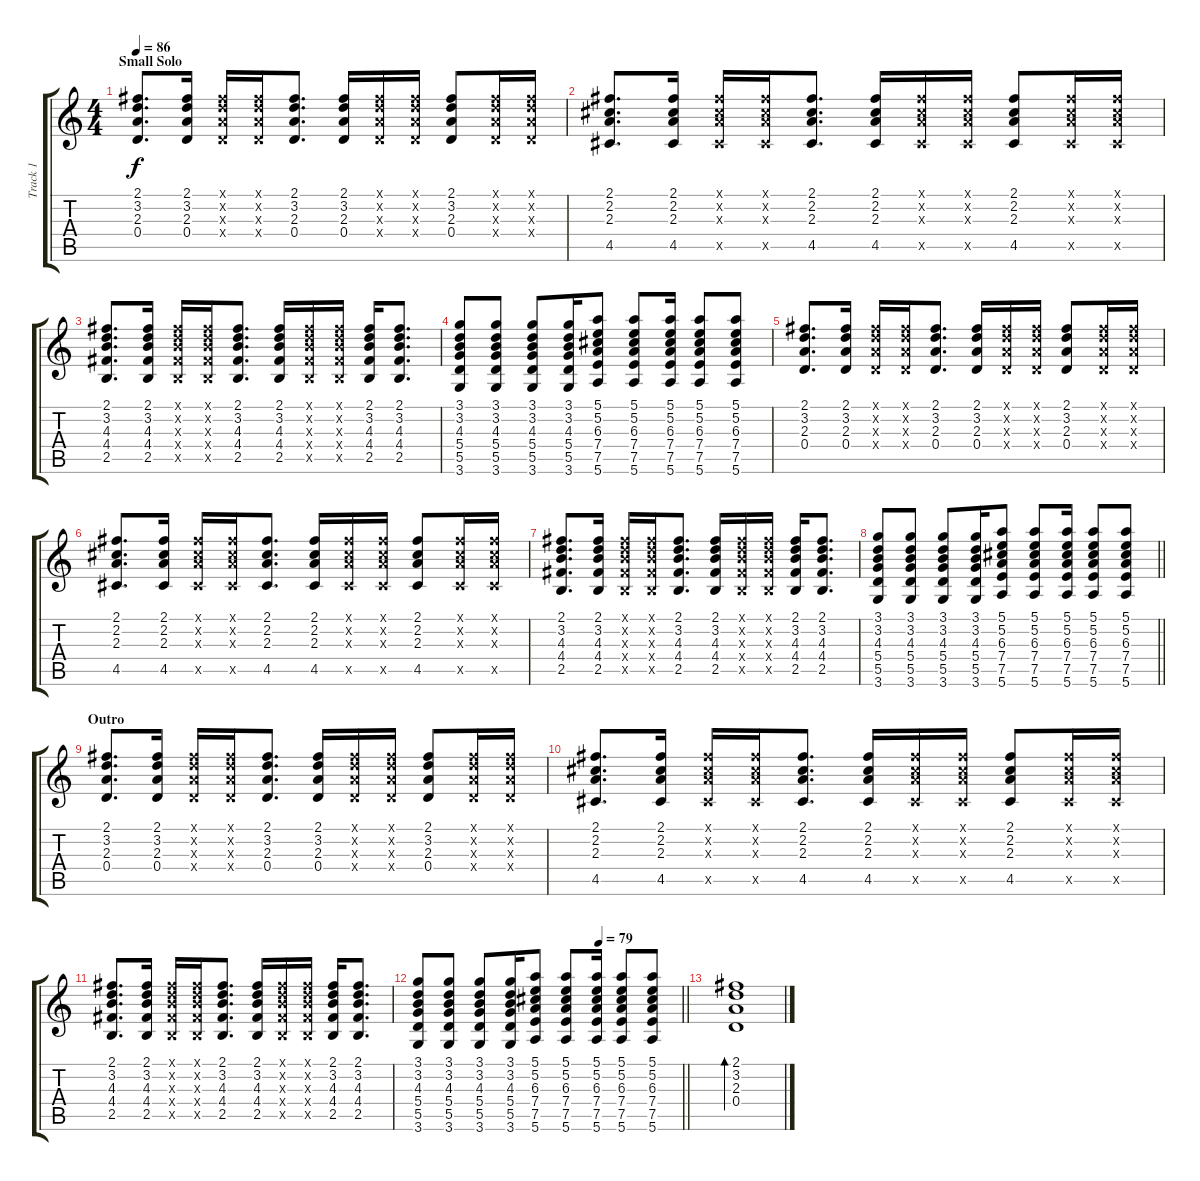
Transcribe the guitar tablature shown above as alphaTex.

\track ("Track 1" "Track 1") {instrument acousticguitarsteel}
\staff {score tabs}
\tuning (E4 B3 G3 D3 A2 E2) {hide}
\ts (4 4)
\section ("" "Small Solo")
\tempo 86
\clef g2
\ks c
(2.1 3.2 2.3 0.4).8{d dy f} (2.1 3.2 2.3 0.4).16 (2.1{x} 3.2{x} 2.3{x} 0.4{x}).16 (2.1{x} 3.2{x} 2.3{x} 0.4{x}).16 (2.1 3.2 2.3 0.4).8{d} (2.1 3.2 2.3 0.4).16 (2.1{x} 3.2{x} 2.3{x} 0.4{x}).16 (2.1{x} 3.2{x} 2.3{x} 0.4{x}).16 (2.1 3.2 2.3 0.4).8 (2.1{x} 3.2{x} 2.3{x} 0.4{x}).16 (2.1{x} 3.2{x} 2.3{x} 0.4{x}).16 |
(2.1 2.2 2.3 4.5).8{d} (2.1 2.2 2.3 4.5).16 (2.1{x} 2.2{x} 2.3{x} 4.5{x}).16 (2.1{x} 2.2{x} 2.3{x} 4.5{x}).16 (2.1 2.2 2.3 4.5).8{d} (2.1 2.2 2.3 4.5).16 (2.1{x} 2.2{x} 2.3{x} 4.5{x}).16 (2.1{x} 2.2{x} 2.3{x} 4.5{x}).16 (2.1 2.2 2.3 4.5).8 (2.1{x} 2.2{x} 2.3{x} 4.5{x}).16 (2.1{x} 2.2{x} 2.3{x} 4.5{x}).16 |
(2.1 3.2 4.3 4.4 2.5).8{d} (2.1 3.2 4.3 4.4 2.5).16 (2.1{x} 3.2{x} 4.3{x} 4.4{x} 2.5{x}).16 (2.1{x} 3.2{x} 4.3{x} 4.4{x} 2.5{x}).16 (2.1 3.2 4.3 4.4 2.5).8{d} (2.1 3.2 4.3 4.4 2.5).16 (2.1{x} 3.2{x} 4.3{x} 4.4{x} 2.5{x}).16 (2.1{x} 3.2{x} 4.3{x} 4.4{x} 2.5{x}).16 (2.1 3.2 4.3 4.4 2.5).16 (2.1 3.2 4.3 4.4 2.5).8{d} |
(3.1 3.2 4.3 5.4 5.5 3.6).8 (3.1 3.2 4.3 5.4 5.5 3.6).8 (3.1 3.2 4.3 5.4 5.5 3.6).8 (3.1 3.2 4.3 5.4 5.5 3.6).16 (5.1 5.2 6.3 7.4 7.5 5.6).8 (5.1 5.2 6.3 7.4 7.5 5.6).8 (5.1 5.2 6.3 7.4 7.5 5.6).16 (5.1 5.2 6.3 7.4 7.5 5.6).8 (5.1 5.2 6.3 7.4 7.5 5.6).8 |
(2.1 3.2 2.3 0.4).8{d} (2.1 3.2 2.3 0.4).16 (2.1{x} 3.2{x} 2.3{x} 0.4{x}).16 (2.1{x} 3.2{x} 2.3{x} 0.4{x}).16 (2.1 3.2 2.3 0.4).8{d} (2.1 3.2 2.3 0.4).16 (2.1{x} 3.2{x} 2.3{x} 0.4{x}).16 (2.1{x} 3.2{x} 2.3{x} 0.4{x}).16 (2.1 3.2 2.3 0.4).8 (2.1{x} 3.2{x} 2.3{x} 0.4{x}).16 (2.1{x} 3.2{x} 2.3{x} 0.4{x}).16 |
(2.1 2.2 2.3 4.5).8{d} (2.1 2.2 2.3 4.5).16 (2.1{x} 2.2{x} 2.3{x} 4.5{x}).16 (2.1{x} 2.2{x} 2.3{x} 4.5{x}).16 (2.1 2.2 2.3 4.5).8{d} (2.1 2.2 2.3 4.5).16 (2.1{x} 2.2{x} 2.3{x} 4.5{x}).16 (2.1{x} 2.2{x} 2.3{x} 4.5{x}).16 (2.1 2.2 2.3 4.5).8 (2.1{x} 2.2{x} 2.3{x} 4.5{x}).16 (2.1{x} 2.2{x} 2.3{x} 4.5{x}).16 |
(2.1 3.2 4.3 4.4 2.5).8{d} (2.1 3.2 4.3 4.4 2.5).16 (2.1{x} 3.2{x} 4.3{x} 4.4{x} 2.5{x}).16 (2.1{x} 3.2{x} 4.3{x} 4.4{x} 2.5{x}).16 (2.1 3.2 4.3 4.4 2.5).8{d} (2.1 3.2 4.3 4.4 2.5).16 (2.1{x} 3.2{x} 4.3{x} 4.4{x} 2.5{x}).16 (2.1{x} 3.2{x} 4.3{x} 4.4{x} 2.5{x}).16 (2.1 3.2 4.3 4.4 2.5).16 (2.1 3.2 4.3 4.4 2.5).8{d} |
\barLineRight lightlight
(3.1 3.2 4.3 5.4 5.5 3.6).8 (3.1 3.2 4.3 5.4 5.5 3.6).8 (3.1 3.2 4.3 5.4 5.5 3.6).8 (3.1 3.2 4.3 5.4 5.5 3.6).16 (5.1 5.2 6.3 7.4 7.5 5.6).8 (5.1 5.2 6.3 7.4 7.5 5.6).8 (5.1 5.2 6.3 7.4 7.5 5.6).16 (5.1 5.2 6.3 7.4 7.5 5.6).8 (5.1 5.2 6.3 7.4 7.5 5.6).8 |
\section ("" "Outro")
(2.1 3.2 2.3 0.4).8{d} (2.1 3.2 2.3 0.4).16 (2.1{x} 3.2{x} 2.3{x} 0.4{x}).16 (2.1{x} 3.2{x} 2.3{x} 0.4{x}).16 (2.1 3.2 2.3 0.4).8{d} (2.1 3.2 2.3 0.4).16 (2.1{x} 3.2{x} 2.3{x} 0.4{x}).16 (2.1{x} 3.2{x} 2.3{x} 0.4{x}).16 (2.1 3.2 2.3 0.4).8 (2.1{x} 3.2{x} 2.3{x} 0.4{x}).16 (2.1{x} 3.2{x} 2.3{x} 0.4{x}).16 |
(2.1 2.2 2.3 4.5).8{d} (2.1 2.2 2.3 4.5).16 (2.1{x} 2.2{x} 2.3{x} 4.5{x}).16 (2.1{x} 2.2{x} 2.3{x} 4.5{x}).16 (2.1 2.2 2.3 4.5).8{d} (2.1 2.2 2.3 4.5).16 (2.1{x} 2.2{x} 2.3{x} 4.5{x}).16 (2.1{x} 2.2{x} 2.3{x} 4.5{x}).16 (2.1 2.2 2.3 4.5).8 (2.1{x} 2.2{x} 2.3{x} 4.5{x}).16 (2.1{x} 2.2{x} 2.3{x} 4.5{x}).16 |
(2.1 3.2 4.3 4.4 2.5).8{d} (2.1 3.2 4.3 4.4 2.5).16 (2.1{x} 3.2{x} 4.3{x} 4.4{x} 2.5{x}).16 (2.1{x} 3.2{x} 4.3{x} 4.4{x} 2.5{x}).16 (2.1 3.2 4.3 4.4 2.5).8{d} (2.1 3.2 4.3 4.4 2.5).16 (2.1{x} 3.2{x} 4.3{x} 4.4{x} 2.5{x}).16 (2.1{x} 3.2{x} 4.3{x} 4.4{x} 2.5{x}).16 (2.1 3.2 4.3 4.4 2.5).16 (2.1 3.2 4.3 4.4 2.5).8{d} |
\tempo (79 0.6875)
\barLineRight lightlight
(3.1 3.2 4.3 5.4 5.5 3.6).8 (3.1 3.2 4.3 5.4 5.5 3.6).8 (3.1 3.2 4.3 5.4 5.5 3.6).8 (3.1 3.2 4.3 5.4 5.5 3.6).16 (5.1 5.2 6.3 7.4 7.5 5.6).8 (5.1 5.2 6.3 7.4 7.5 5.6).8 (5.1 5.2 6.3 7.4 7.5 5.6).16 (5.1 5.2 6.3 7.4 7.5 5.6).8 (5.1 5.2 6.3 7.4 7.5 5.6).8 |
(2.1 3.2 2.3 0.4).1{bd 120}
